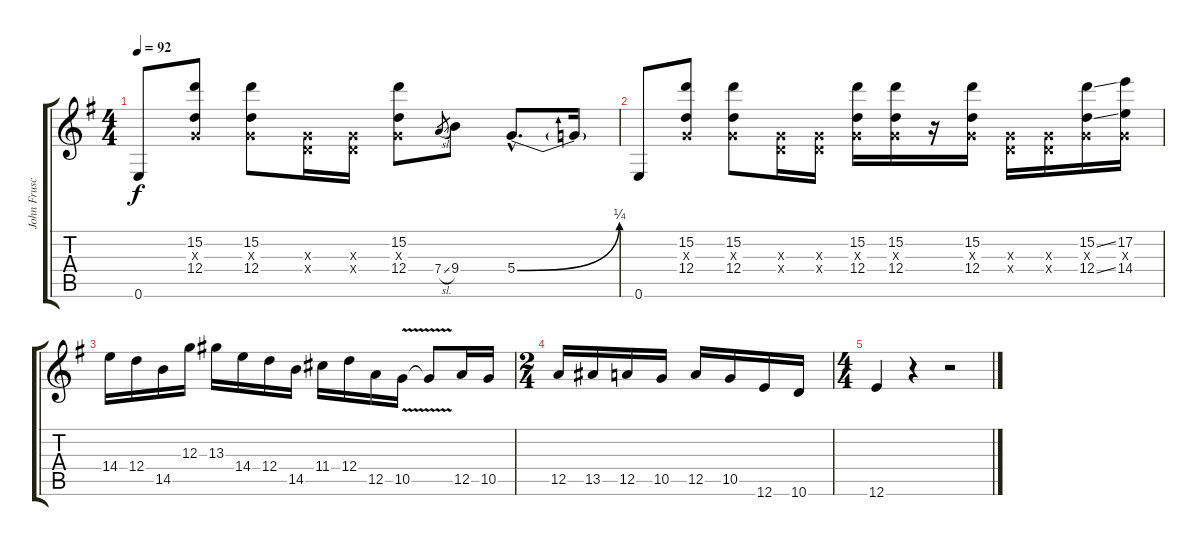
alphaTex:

\track ("John Frusciante (Gtr 2)" "John Frusc") {instrument distortionguitar}
\staff {score tabs}
\tuning (E4 B3 G3 D3 A2 E2) {hide}
\ts (4 4)
\tempo 92
\clef g2
\ks eminor
0.6.8{dy f} (15.2 0.3{x} 12.4).8 (15.2 0.3{x} 12.4).8 (0.3{x} 0.4{x}).16 (0.3{x} 0.4{x}).16 (15.2 0.3{x} 12.4).8 7.4{sl}.8{gr} 9.4.8 5.4{be (bend 0 0 60 1) hac}.8{d} 5.4{t}.16 |
0.6.8 (15.2 0.3{x} 12.4).8 (15.2 0.3{x} 12.4).8 (0.3{x} 0.4{x}).16 (0.3{x} 0.4{x}).16 (15.2 0.3{x} 12.4).16 (15.2 0.3{x} 12.4).16 r.16 (15.2 0.3{x} 12.4).16 (0.3{x} 0.4{x}).16 (0.3{x} 0.4{x}).16 (15.2{ss} 0.3{x} 12.4{ss}).16 (17.2 0.3{x} 14.4).16 |
14.4.16 12.4.16 14.5.16 12.3.16 13.3.16 14.4.16 12.4.16 14.5.16 11.4.16 12.4.16 12.5.16 10.5{v}.16 10.5{t}.8 12.5.16 10.5.16 |
\ts (2 4)
12.5.16 13.5.16 12.5.16 10.5.16 12.5.16 10.5.16 12.6.16 10.6.16 |
\ts (4 4)
12.6.4 r.4 r.2
